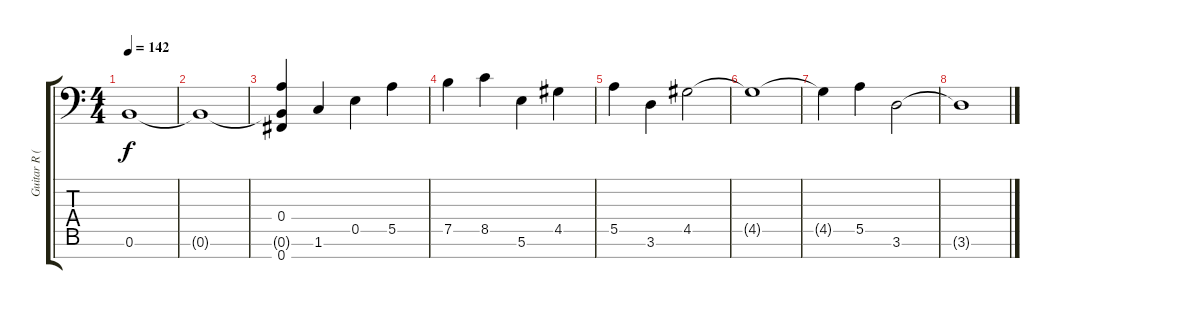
\track ("Guitar R (8 String)" "Guitar R (") {instrument overdrivenguitar}
\staff {score tabs}
\tuning (B3 G3 D3 A2 E2 B1 Gb1) {hide}
\ts (4 4)
\tempo 142
\clef f4
\ks c
0.6.1{dy f} |
0.6{t}.1 |
(0.4 0.6{t} 0.7).4 1.6.4 0.5.4 5.5.4 |
7.5.4 8.5.4 5.6.4 4.5.4 |
5.5.4 3.6.4 4.5.2 |
4.5{t}.1 |
4.5{t}.4 5.5.4 3.6.2 |
3.6{t}.1
